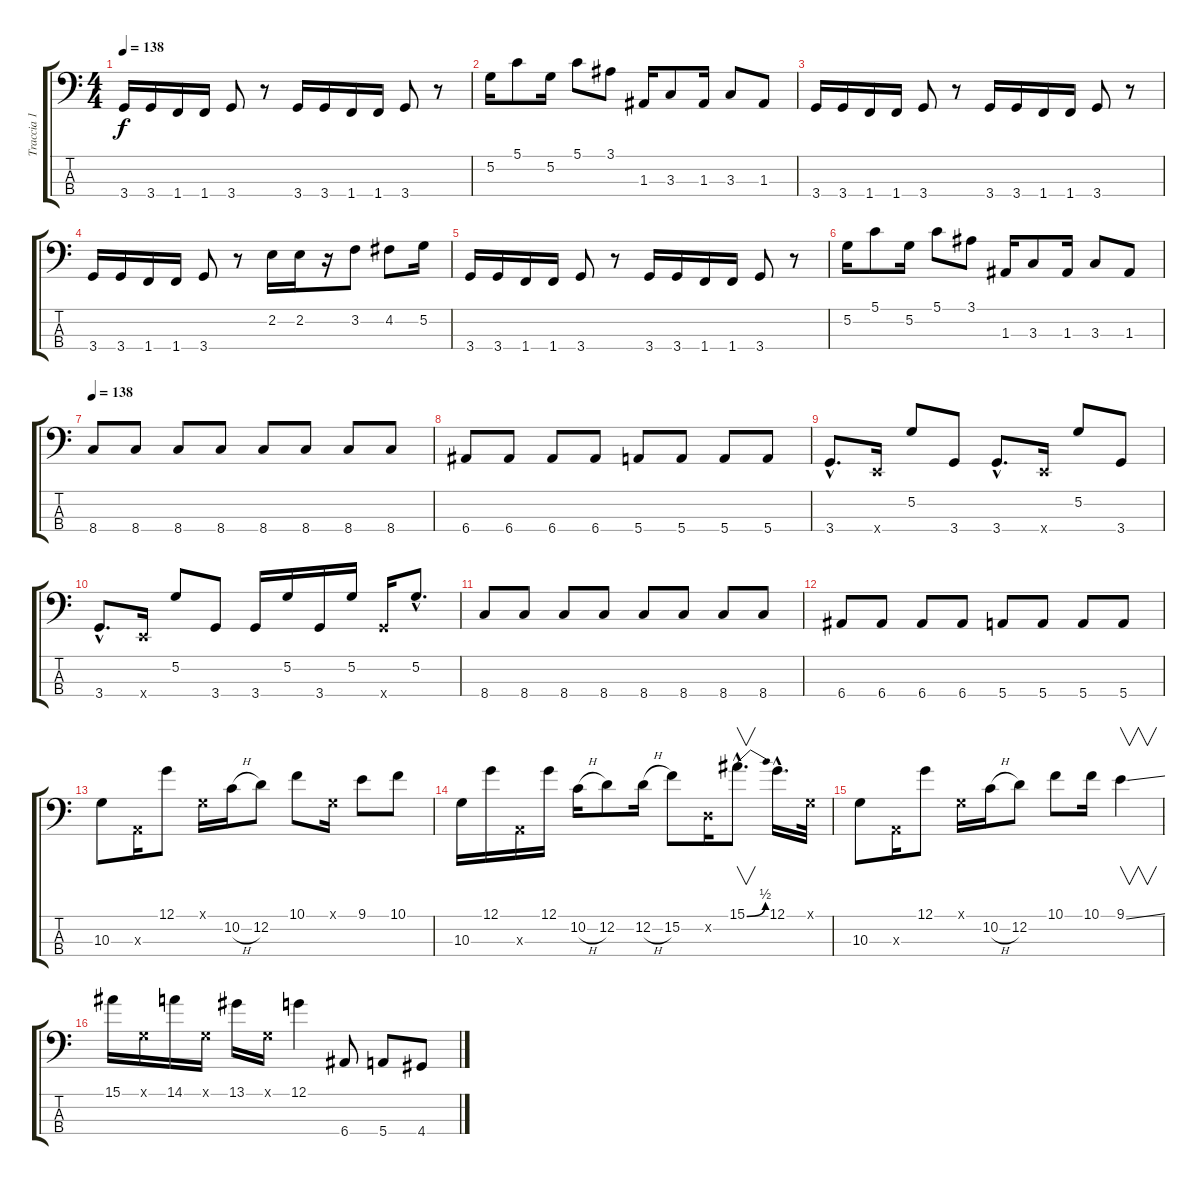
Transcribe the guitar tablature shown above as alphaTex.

\track ("Traccia 1" "Traccia 1") {instrument electricbassfinger}
\staff {score tabs}
\tuning (G2 D2 A1 E1) {hide}
\ts (4 4)
\tempo 138
\clef f4
\ks c
3.4.16{dy f} 3.4.16 1.4.16 1.4.16 3.4.8 r.8 3.4.16 3.4.16 1.4.16 1.4.16 3.4.8 r.8 |
5.2.16 5.1.8 5.2.16 5.1.8 3.1.8 1.3.16 3.3.8 1.3.16 3.3.8 1.3.8 |
3.4.16 3.4.16 1.4.16 1.4.16 3.4.8 r.8 3.4.16 3.4.16 1.4.16 1.4.16 3.4.8 r.8 |
3.4.16 3.4.16 1.4.16 1.4.16 3.4.8 r.8 2.2.16 2.2.16 r.16 3.2.8 4.2.8 5.2.16 |
3.4.16 3.4.16 1.4.16 1.4.16 3.4.8 r.8 3.4.16 3.4.16 1.4.16 1.4.16 3.4.8 r.8 |
5.2.16 5.1.8 5.2.16 5.1.8 3.1.8 1.3.16 3.3.8 1.3.16 3.3.8 1.3.8 |
\tempo 138
8.4.8{instrument slapbass1} 8.4.8 8.4.8 8.4.8 8.4.8 8.4.8 8.4.8 8.4.8 |
6.4.8 6.4.8 6.4.8 6.4.8 5.4.8 5.4.8 5.4.8 5.4.8 |
3.4{hac}.8{d} 0.4{x}.16 5.2.8 3.4.8 3.4{hac}.8{d} 0.4{x}.16 5.2.8 3.4.8 |
3.4{hac}.8{d} 0.4{x}.16 5.2.8 3.4.8 3.4.16 5.2.16 3.4.16 5.2.16 3.4{x}.16 5.2{hac}.8{d} |
8.4.8 8.4.8 8.4.8 8.4.8 8.4.8 8.4.8 8.4.8 8.4.8 |
6.4.8 6.4.8 6.4.8 6.4.8 5.4.8 5.4.8 5.4.8 5.4.8 |
10.3.8 0.3{x}.16 12.1.8 0.1{x}.16 10.2{h}.16 12.2.8 10.1.8 0.1{x}.16 9.1.8 10.1.8 |
10.3.16 12.1.16 0.3{x}.16 12.1.16 10.2{h}.16 12.2.8 12.2{h}.16 15.2.8 0.2{x}.16 15.1{be (bend 0 0 60 2) hac}.8{v d} 12.1{hac}.16{d} 0.1{x}.32 |
10.3.8 0.3{x}.16 12.1.8 0.1{x}.16 10.2{h}.16 12.2.8 10.1.8 10.1.16 9.1{ss}.4{v} |
15.1.16 0.1{x}.16 14.1.16 0.1{x}.16 13.1.16 0.1{x}.16 12.1.4 6.4.8 5.4.8 4.4.8
